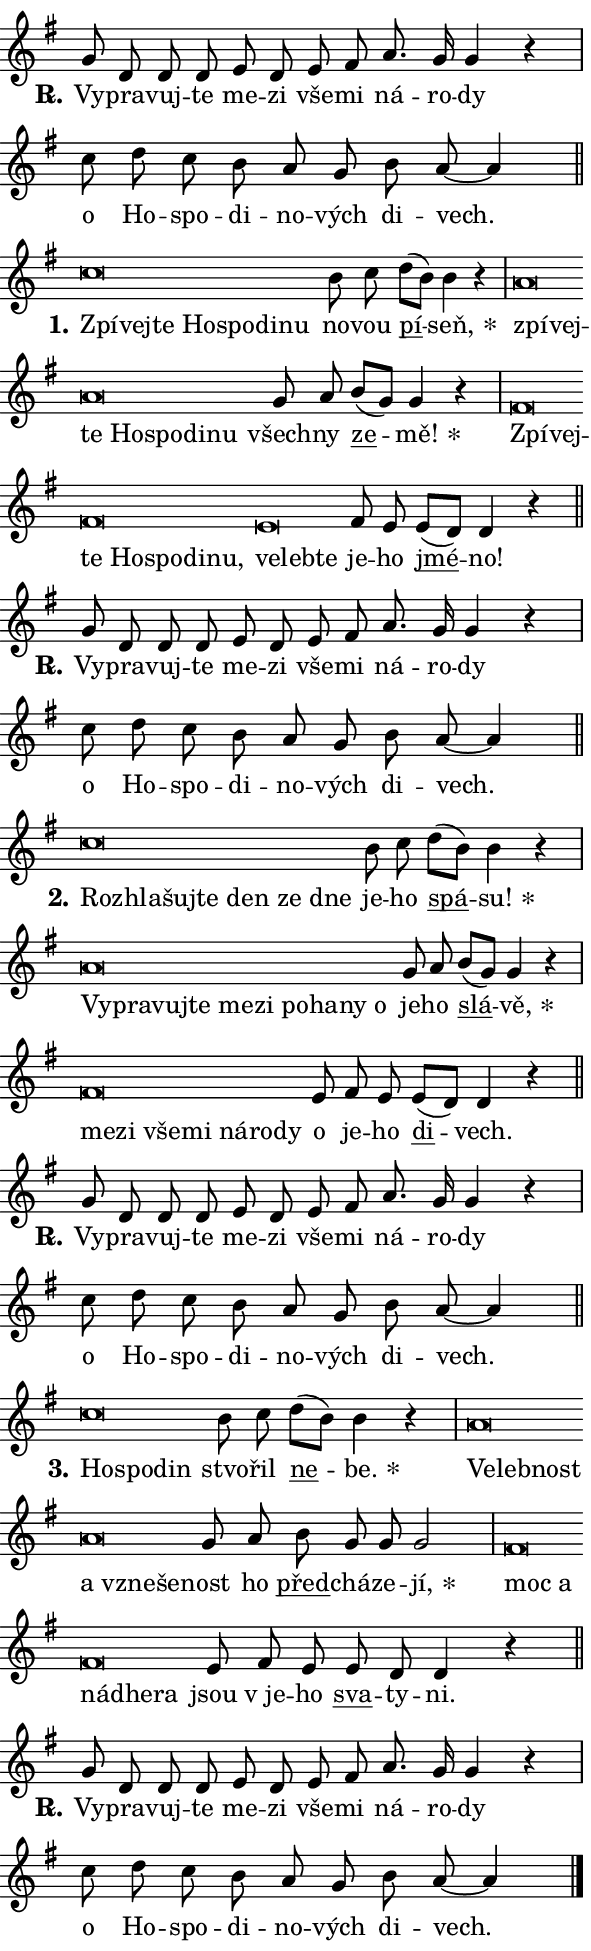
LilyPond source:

\version "2.24.0"
\header { tagline = "" }
\paper {
  indent = 0\cm
  top-margin = 0\cm
  right-margin = 0.13\cm % to fit lyric hyphens
  bottom-margin = 0\cm
  left-margin = 0\cm
  paper-width = 10\cm
  page-breaking = #ly:one-page-breaking
  system-system-spacing.basic-distance = #11
  score-system-spacing.basic-distance = #11
  ragged-last = ##f
}


%% Author: Thomas Morley
%% https://lists.gnu.org/archive/html/lilypond-user/2020-05/msg00002.html
#(define (line-position grob)
"Returns position of @var[grob} in current system:
   @code{'start}, if at first time-step
   @code{'end}, if at last time-step
   @code{'middle} otherwise
"
  (let* ((col (ly:item-get-column grob))
         (ln (ly:grob-object col 'left-neighbor))
         (rn (ly:grob-object col 'right-neighbor))
         (col-to-check-left (if (ly:grob? ln) ln col))
         (col-to-check-right (if (ly:grob? rn) rn col))
         (break-dir-left
           (and
             (ly:grob-property col-to-check-left 'non-musical #f)
             (ly:item-break-dir col-to-check-left)))
         (break-dir-right
           (and
             (ly:grob-property col-to-check-right 'non-musical #f)
             (ly:item-break-dir col-to-check-right))))
        (cond ((eqv? 1 break-dir-left) 'start)
              ((eqv? -1 break-dir-right) 'end)
              (else 'middle))))

#(define (tranparent-at-line-position vctor)
  (lambda (grob)
  "Relying on @code{line-position} select the relevant enry from @var{vctor}.
Used to determine transparency,"
    (case (line-position grob)
      ((end) (not (vector-ref vctor 0)))
      ((middle) (not (vector-ref vctor 1)))
      ((start) (not (vector-ref vctor 2))))))

noteHeadBreakVisibility =
#(define-music-function (break-visibility)(vector?)
"Makes @code{NoteHead}s transparent relying on @var{break-visibility}"
#{
  \override NoteHead.transparent =
    #(tranparent-at-line-position break-visibility)
#})

#(define delete-ledgers-for-transparent-note-heads
  (lambda (grob)
    "Reads whether a @code{NoteHead} is transparent.
If so this @code{NoteHead} is removed from @code{'note-heads} from
@var{grob}, which is supposed to be @code{LedgerLineSpanner}.
As a result ledgers are not printed for this @code{NoteHead}"
    (let* ((nhds-array (ly:grob-object grob 'note-heads))
           (nhds-list
             (if (ly:grob-array? nhds-array)
                 (ly:grob-array->list nhds-array)
                 '()))
           ;; Relies on the transparent-property being done before
           ;; Staff.LedgerLineSpanner.after-line-breaking is executed.
           ;; This is fragile ...
           (to-keep
             (remove
               (lambda (nhd)
                 (ly:grob-property nhd 'transparent #f))
               nhds-list)))
      ;; TODO find a better method to iterate over grob-arrays, similiar
      ;; to filter/remove etc for lists
      ;; For now rebuilt from scratch
      (set! (ly:grob-object grob 'note-heads)  '())
      (for-each
        (lambda (nhd)
          (ly:pointer-group-interface::add-grob grob 'note-heads nhd))
        to-keep))))

squashNotes = {
  \override NoteHead.X-extent = #'(-0.2 . 0.2)
  \override NoteHead.Y-extent = #'(-0.75 . 0)
  \override NoteHead.stencil =
    #(lambda (grob)
       (let ((pos (ly:grob-property grob 'staff-position)))
         (begin
           (if (< pos -7) (display "ERROR: Lower brevis then expected\n") (display ""))
           (if (<= pos -6) ly:text-interface::print ly:note-head::print))))
}
unSquashNotes = {
  \revert NoteHead.X-extent
  \revert NoteHead.Y-extent
  \revert NoteHead.stencil
}

hideNotes = \noteHeadBreakVisibility #begin-of-line-visible
unHideNotes = \noteHeadBreakVisibility #all-visible

% work-around for resetting accidentals
% https://lilypond.org/doc/v2.23/Documentation/notation/displaying-rhythms#unmetered-music
cadenzaMeasure = {
  \cadenzaOff
  \partial 1024 s1024
  \cadenzaOn
}

#(define-markup-command (accent layout props text) (markup?)
  "Underline accented syllable"
  (interpret-markup layout props
    #{\markup \override #'(offset . 4.3) \underline { #text }#}))

responsum = \markup \concat {
  "R" \hspace #-1.05 \path #0.1 #'((moveto 0 0.07) (lineto 0.9 0.8)) \hspace #0.05 "."
}

spaceSize = #0.6828661417322834 % exact space size for TeX Gyre Schola

\layout {
  \context {
    \Staff
    \remove "Time_signature_engraver"
    \override LedgerLineSpanner.after-line-breaking = #delete-ledgers-for-transparent-note-heads
  }
  \context {
    \Lyrics {
      \override LyricSpace.minimum-distance = \spaceSize
      \override LyricText.font-name = #"TeX Gyre Schola"
      \override LyricText.font-size = 1
      \override StanzaNumber.font-name = #"TeX Gyre Schola Bold"
      \override StanzaNumber.font-size = 1
    }
  }
  \context {
    \Score 
    \override NoteHead.text =
      #(lambda (grob) 
        (let ((pos (ly:grob-property grob 'staff-position)))
          #{\markup {
            \combine
              \halign #-0.55 \raise #(if (= pos -6) 0 0.5) \override #'(thickness . 2) \draw-line #'(3.2 . 0)
              \musicglyph "noteheads.sM1"
          }#}))
  }
}

% magnetic-lyrics.ily
%
%   written by
%     Jean Abou Samra <jean@abou-samra.fr>
%     Werner Lemberg <wl@gnu.org>
%
%   adapted by
%     Jiri Hon <jiri.hon@gmail.com>
%
% Version 2022-Apr-15

% https://www.mail-archive.com/lilypond-user@gnu.org/msg149350.html

#(define (Left_hyphen_pointer_engraver context)
   "Collect syllable-hyphen-syllable occurrences in lyrics and store
them in properties.  This engraver only looks to the left.  For
example, if the lyrics input is @code{foo -- bar}, it does the
following.

@itemize @bullet
@item
Set the @code{text} property of the @code{LyricHyphen} grob between
@q{foo} and @q{bar} to @code{foo}.

@item
Set the @code{left-hyphen} property of the @code{LyricText} grob with
text @q{foo} to the @code{LyricHyphen} grob between @q{foo} and
@q{bar}.
@end itemize

Use this auxiliary engraver in combination with the
@code{lyric-@/text::@/apply-@/magnetic-@/offset!} hook."
   (let ((hyphen #f)
         (text #f))
     (make-engraver
      (acknowledgers
       ((lyric-syllable-interface engraver grob source-engraver)
        (set! text grob)))
      (end-acknowledgers
       ((lyric-hyphen-interface engraver grob source-engraver)
        ;(when (not (grob::has-interface grob 'lyric-space-interface))
          (set! hyphen grob)));)
      ((stop-translation-timestep engraver)
       (when (and text hyphen)
         (ly:grob-set-object! text 'left-hyphen hyphen))
       (set! text #f)
       (set! hyphen #f)))))

#(define (lyric-text::apply-magnetic-offset! grob)
   "If the space between two syllables is less than the value in
property @code{LyricText@/.details@/.squash-threshold}, move the right
syllable to the left so that it gets concatenated with the left
syllable.

Use this function as a hook for
@code{LyricText@/.after-@/line-@/breaking} if the
@code{Left_@/hyphen_@/pointer_@/engraver} is active."
   (let ((hyphen (ly:grob-object grob 'left-hyphen #f)))
     (when hyphen
       (let ((left-text (ly:spanner-bound hyphen LEFT)))
         (when (grob::has-interface left-text 'lyric-syllable-interface)
           (let* ((common (ly:grob-common-refpoint grob left-text X))
                  (this-x-ext (ly:grob-extent grob common X))
                  (left-x-ext
                   (begin
                     ;; Trigger magnetism for left-text.
                     (ly:grob-property left-text 'after-line-breaking)
                     (ly:grob-extent left-text common X)))
                  ;; `delta` is the gap width between two syllables.
                  (delta (- (interval-start this-x-ext)
                            (interval-end left-x-ext)))
                  (details (ly:grob-property grob 'details))
                  (threshold (assoc-get 'squash-threshold details 0.2)))
             (when (< delta threshold)
               (let* (;; We have to manipulate the input text so that
                      ;; ligatures crossing syllable boundaries are not
                      ;; disabled.  For languages based on the Latin
                      ;; script this is essentially a beautification.
                      ;; However, for non-Western scripts it can be a
                      ;; necessity.
                      (lt (ly:grob-property left-text 'text))
                      (rt (ly:grob-property grob 'text))
                      (is-space (grob::has-interface hyphen 'lyric-space-interface))
                      (space (if is-space " " ""))
                      (extra-delta (if is-space spaceSize 0))
                      ;; Append new syllable.
                      (ltrt-space (if (and (string? lt) (string? rt))
                                (string-append lt space rt)
                                (make-concat-markup (list lt space rt))))
                      ;; Right-align `ltrt` to the right side.
                      (ltrt-space-markup (grob-interpret-markup
                               grob
                               (make-translate-markup
                                (cons (interval-length this-x-ext) 0)
                                (make-right-align-markup ltrt-space)))))
                 (begin
                   ;; Don't print `left-text`.
                   (ly:grob-set-property! left-text 'stencil #f)
                   ;; Set text and stencil (which holds all collected
                   ;; syllables so far) and shift it to the left.
                   (ly:grob-set-property! grob 'text ltrt-space)
                   (ly:grob-set-property! grob 'stencil ltrt-space-markup)
                   (ly:grob-translate-axis! grob (- (- delta extra-delta)) X))))))))))


#(define (lyric-hyphen::displace-bounds-first grob)
   ;; Make very sure this callback isn't triggered too early.
   (let ((left (ly:spanner-bound grob LEFT))
         (right (ly:spanner-bound grob RIGHT)))
     (ly:grob-property left 'after-line-breaking)
     (ly:grob-property right 'after-line-breaking)
     (ly:lyric-hyphen::print grob)))

squashThreshold = #0.4

\layout {
  \context {
    \Lyrics
    \consists #Left_hyphen_pointer_engraver
    \override LyricText.after-line-breaking =
      #lyric-text::apply-magnetic-offset!
    \override LyricHyphen.stencil = #lyric-hyphen::displace-bounds-first
    \override LyricText.details.squash-threshold = \squashThreshold
    \override LyricHyphen.minimum-distance = 0
    \override LyricHyphen.minimum-length = \squashThreshold
  }
}

squashText = \override LyricText.details.squash-threshold = 9999
unSquashText = \override LyricText.details.squash-threshold = \squashThreshold

leftText = \override LyricText.self-alignment-X = #LEFT
unLeftText = \revert LyricText.self-alignment-X

starOffset = #(lambda (grob) 
                (let ((x_offset (ly:self-alignment-interface::aligned-on-x-parent grob)))
                  (if (= x_offset 0) 0 (+ x_offset 1.2))))

star = #(define-music-function (syllable)(string?)
"Append star separator at the end of a syllable"
#{
  \once \override LyricText.X-offset = #starOffset
  \lyricmode { \markup {
    #syllable
    \override #'((font-name . "TeX Gyre Schola Bold")) \hspace #0.2 \lower #0.65 \larger "*"
  } }
#})

starAccent = #(define-music-function (syllable)(string?)
"Append star separator at the end of a syllable and make accent"
#{
  \once \override LyricText.X-offset = #starOffset
  \lyricmode { \markup {
    \accent #syllable
    \override #'((font-name . "TeX Gyre Schola Bold")) \hspace #0.2 \lower #0.65 \larger "*"
  } }
#})

breath = #(define-music-function (syllable)(string?)
"Append breathing indicator at the end of a syllable"
#{
  \lyricmode { \markup { #syllable "+" } }
#})

optionalBreath = #(define-music-function (syllable)(string?)
"Append optional breathing indicator at the end of a syllable"
#{
  \lyricmode { \markup { #syllable "(+)" } }
#})


\score {
    <<
        \new Voice = "melody" { \cadenzaOn \key g \major \relative { g'8 d d d e d e fis \bar "" a8. g16 g4 r \cadenzaMeasure \bar "|" c8 d c b \bar "" a g b a~ a4 \cadenzaMeasure \bar "||" \break } }
        \new Lyrics \lyricsto "melody" { \lyricmode { \set stanza = \responsum
Vy -- pra -- vuj -- te me -- zi vše -- mi ná -- ro -- dy o Ho -- spo -- di -- no -- vých di -- vech. } }
    >>
    \layout {}
}

\score {
    <<
        \new Voice = "melody" { \cadenzaOn \key g \major \relative { \squashNotes c''\breve*1/16 \hideNotes \breve*1/16 \bar "" \breve*1/16 \bar "" \breve*1/16 \bar "" \breve*1/16 \bar "" \breve*1/16 \breve*1/16 \bar "" \unHideNotes \unSquashNotes b8 c \bar "" d[( b)] b4 r \cadenzaMeasure \bar "|" \squashNotes a\breve*1/16 \hideNotes \breve*1/16 \bar "" \breve*1/16 \bar "" \breve*1/16 \bar "" \breve*1/16 \bar "" \breve*1/16 \breve*1/16 \bar "" \unHideNotes \unSquashNotes g8 a \bar "" b[( g)] g4 r \cadenzaMeasure \bar "|" \squashNotes fis\breve*1/16 \hideNotes \breve*1/16 \bar "" \breve*1/16 \bar "" \breve*1/16 \bar "" \breve*1/16 \bar "" \breve*1/16 \breve*1/16 \bar "" \unHideNotes \unSquashNotes \squashNotes e\breve*1/16 \hideNotes \breve*1/16 \breve*1/16 \bar "" \unHideNotes \unSquashNotes fis8 e \bar "" e[( d)] d4 r \cadenzaMeasure \bar "||" \break } }
        \new Lyrics \lyricsto "melody" { \lyricmode { \set stanza = "1."
\leftText Zpí -- \squashText vej -- te Ho -- spo -- di -- nu \unLeftText \unSquashText no -- vou \markup \accent pí -- \star seň, \leftText zpí -- \squashText vej -- te Ho -- spo -- di -- nu \unLeftText \unSquashText všech -- ny \markup \accent ze -- \star mě! \leftText Zpí -- \squashText vej -- te Ho -- spo -- di -- nu, \unSquashText ve -- \squashText leb -- te \unLeftText \unSquashText je -- ho \markup \accent jmé -- no! } }
    >>
    \layout {}
}

\score {
    <<
        \new Voice = "melody" { \cadenzaOn \key g \major \relative { g'8 d d d e d e fis \bar "" a8. g16 g4 r \cadenzaMeasure \bar "|" c8 d c b \bar "" a g b a~ a4 \cadenzaMeasure \bar "||" \break } }
        \new Lyrics \lyricsto "melody" { \lyricmode { \set stanza = \responsum
Vy -- pra -- vuj -- te me -- zi vše -- mi ná -- ro -- dy o Ho -- spo -- di -- no -- vých di -- vech. } }
    >>
    \layout {}
}

\score {
    <<
        \new Voice = "melody" { \cadenzaOn \key g \major \relative { \squashNotes c''\breve*1/16 \hideNotes \breve*1/16 \bar "" \breve*1/16 \bar "" \breve*1/16 \bar "" \breve*1/16 \bar "" \breve*1/16 \breve*1/16 \bar "" \unHideNotes \unSquashNotes b8 c \bar "" d[( b)] b4 r \cadenzaMeasure \bar "|" \squashNotes a\breve*1/16 \hideNotes \breve*1/16 \bar "" \breve*1/16 \bar "" \breve*1/16 \bar "" \breve*1/16 \bar "" \breve*1/16 \bar "" \breve*1/16 \bar "" \breve*1/16 \bar "" \breve*1/16 \breve*1/16 \bar "" \unHideNotes \unSquashNotes g8 a \bar "" b[( g)] g4 r \cadenzaMeasure \bar "|" \squashNotes fis\breve*1/16 \hideNotes \breve*1/16 \bar "" \breve*1/16 \bar "" \breve*1/16 \bar "" \breve*1/16 \bar "" \breve*1/16 \breve*1/16 \bar "" \unHideNotes \unSquashNotes e8 fis e \bar "" e[( d)] d4 r \cadenzaMeasure \bar "||" \break } }
        \new Lyrics \lyricsto "melody" { \lyricmode { \set stanza = "2."
\leftText Roz -- \squashText hla -- šuj -- te den ze dne \unLeftText \unSquashText je -- ho \markup \accent spá -- \star su! \leftText Vy -- \squashText pra -- vuj -- te me -- zi po -- ha -- ny o \unLeftText \unSquashText je -- ho \markup \accent slá -- \star vě, \leftText me -- \squashText zi vše -- mi ná -- ro -- dy \unLeftText \unSquashText o je -- ho \markup \accent di -- vech. } }
    >>
    \layout {}
}

\score {
    <<
        \new Voice = "melody" { \cadenzaOn \key g \major \relative { g'8 d d d e d e fis \bar "" a8. g16 g4 r \cadenzaMeasure \bar "|" c8 d c b \bar "" a g b a~ a4 \cadenzaMeasure \bar "||" \break } }
        \new Lyrics \lyricsto "melody" { \lyricmode { \set stanza = \responsum
Vy -- pra -- vuj -- te me -- zi vše -- mi ná -- ro -- dy o Ho -- spo -- di -- no -- vých di -- vech. } }
    >>
    \layout {}
}

\score {
    <<
        \new Voice = "melody" { \cadenzaOn \key g \major \relative { \squashNotes c''\breve*1/16 \hideNotes \breve*1/16 \breve*1/16 \bar "" \unHideNotes \unSquashNotes b8 c \bar "" d[( b)] b4 r \cadenzaMeasure \bar "|" \squashNotes a\breve*1/16 \hideNotes \breve*1/16 \bar "" \breve*1/16 \bar "" \breve*1/16 \bar "" \breve*1/16 \breve*1/16 \bar "" \unHideNotes \unSquashNotes g8 a \bar "" b g g g2 \cadenzaMeasure \bar "|" \squashNotes fis\breve*1/16 \hideNotes \breve*1/16 \bar "" \breve*1/16 \bar "" \breve*1/16 \breve*1/16 \bar "" \unHideNotes \unSquashNotes e8 fis e \bar "" e d d4 r \cadenzaMeasure \bar "||" \break } }
        \new Lyrics \lyricsto "melody" { \lyricmode { \set stanza = "3."
\leftText Ho -- \squashText spo -- din \unLeftText \unSquashText stvo -- řil \markup \accent ne -- \star be. \leftText Ve -- \squashText leb -- nost a vzne -- še -- \unLeftText \unSquashText nost ho \markup \accent před -- chá -- ze -- \star jí, \leftText moc \squashText a nád -- he -- ra \unLeftText \unSquashText jsou "v je" -- ho \markup \accent sva -- ty -- ni. } }
    >>
    \layout {}
}

\score {
    <<
        \new Voice = "melody" { \cadenzaOn \key g \major \relative { g'8 d d d e d e fis \bar "" a8. g16 g4 r \cadenzaMeasure \bar "|" c8 d c b \bar "" a g b a~ a4 \cadenzaMeasure \bar "||" \break } \bar "|." }
        \new Lyrics \lyricsto "melody" { \lyricmode { \set stanza = \responsum
Vy -- pra -- vuj -- te me -- zi vše -- mi ná -- ro -- dy o Ho -- spo -- di -- no -- vých di -- vech. } }
    >>
    \layout {}
}
